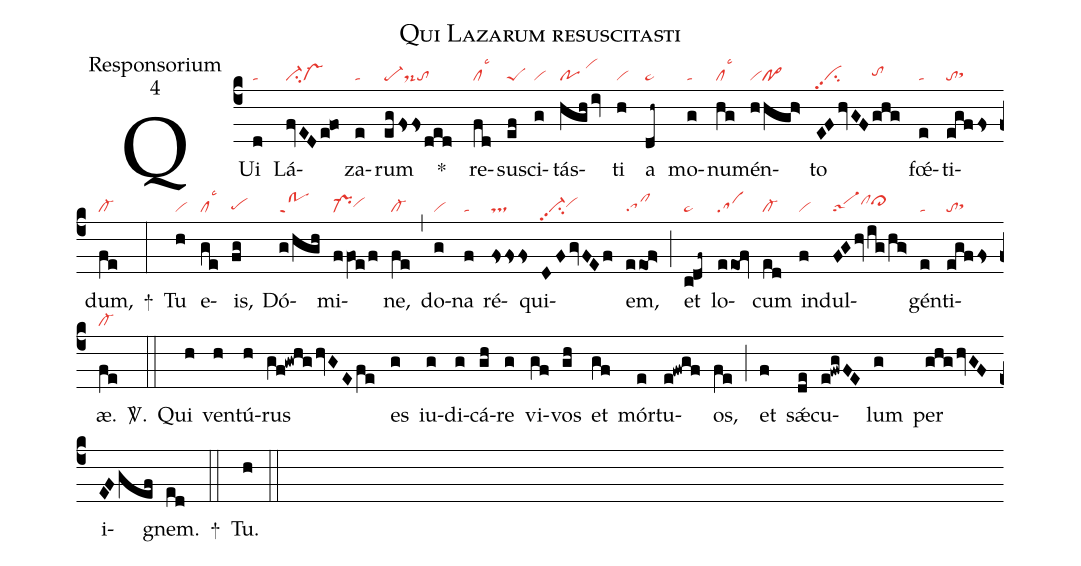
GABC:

name: Qui Lazarum resuscitasti;
office-part: Responsorium;
mode: 4;
nabc-lines: 1;
%%
(c4)
QUi(d|ta) Lá(fvEDefO|ci-vs-)za(e|ta)rum(egfssded|pe-ds-to) *()
re(fd|cllsc3)su(ef|peS)sci(g|vi)tás(hghiv|po/vihk)ti(h|vi) a(dh~|ta>) mo(g|ta)nu(hg|cllsc3)mén(hhgh>|vipo>)to(EFhvGF|vipp2su2|ghg|tohh)
fœ́(e|ta)ti(egffs|tosthh)dum,(fe|cl-) +(:)
Tu(h|vi) e(ge|cllsc3)is,(fg|pehg) Dó(g/hgh|trG)mi(f/fOe/f|pr-vihh)ne,(fe|cl-) (,)
do(g|vi)na(f|ta) ré(fsss|ts)qui(DFgvFEf|vi-pp2su2vihh)em,(eeof>|sa!cl) (;)
et(c!df~|ta>) lo(eeo!fv|sa)cum(ed|cl-) in(f|vi)dul(FGhvig/hg>|sa-1clhicl>hi)gén(e|ta)ti(egffs|tosthh)æ.(fe|cl-) <sp>V/</sp>.(::)
Qui(h) ven(h)tú(h)rus(gf!gwhghvGEfe) es(g) iu(g)di(g)cá(gh)re(g)
vi(gf)vos(gh) et(gf) mór(e)tu(e!fwgf)os,(fe) (;)
et(f) sǽ(de)cu(e!fwgFE)lum(g) per(ghghvGF) i(EFgef)gnem.(ed) +(::)
Tu.(h) (::)
